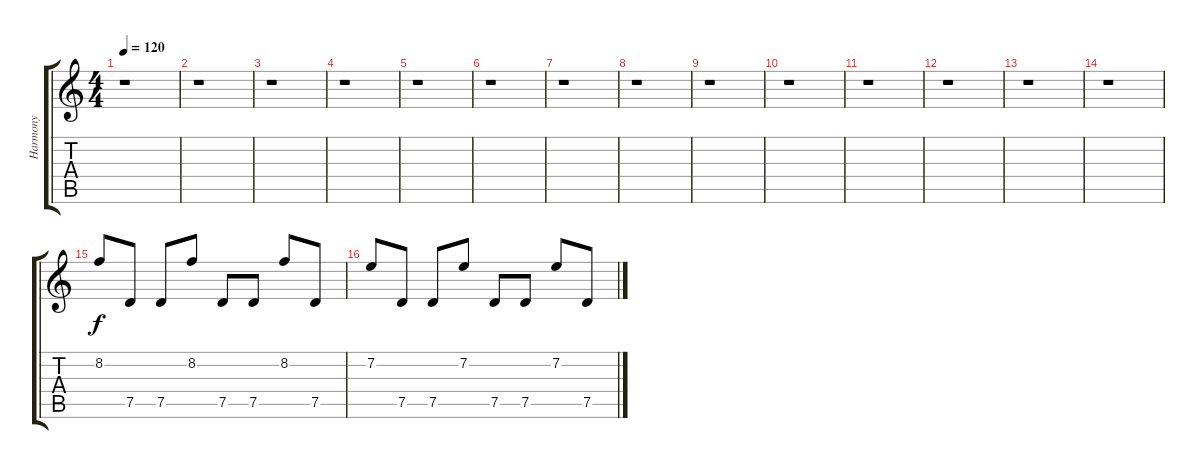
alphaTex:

\track ("Harmony" "Harmony") {instrument distortionguitar}
\staff {score tabs}
\tuning (D4 A3 F3 C3 G2 D2) {hide}
\ts (4 4)
\tempo 120
\clef g2
\ks c
r.1{dy f} |
r.1 |
r.1 |
r.1 |
r.1 |
r.1 |
r.1 |
r.1 |
r.1 |
r.1 |
r.1 |
r.1 |
r.1 |
r.1 |
8.2.8 7.5.8 7.5.8 8.2.8 7.5.8 7.5.8 8.2.8 7.5.8 |
7.2.8 7.5.8 7.5.8 7.2.8 7.5.8 7.5.8 7.2.8 7.5.8
